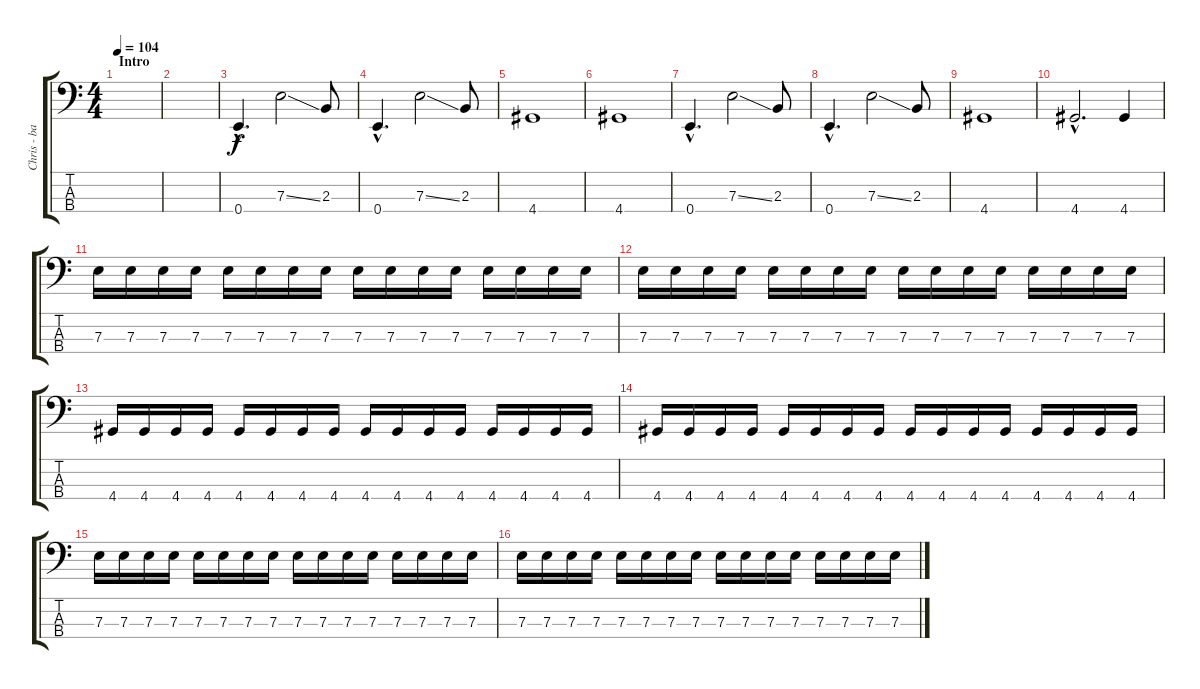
\track ("Chris - bass" "Chris - ba") {instrument electricbassfinger}
\staff {score tabs}
\tuning (G2 D2 A1 E1) {hide}
\ts (4 4)
\section ("" "Intro")
\tempo 104
\clef f4
\ks c
|
|
0.4{hac}.4{d} 7.3{ss}.2 2.3.8 |
0.4{hac}.4{d} 7.3{ss}.2 2.3.8 |
4.4.1 |
4.4.1 |
0.4{hac}.4{d} 7.3{ss}.2 2.3.8 |
0.4{hac}.4{d} 7.3{ss}.2 2.3.8 |
4.4.1 |
4.4{hac}.2{d} 4.4.4 |
\section ("" "")
7.3.16 7.3.16 7.3.16 7.3.16 7.3.16 7.3.16 7.3.16 7.3.16 7.3.16 7.3.16 7.3.16 7.3.16 7.3.16 7.3.16 7.3.16 7.3.16 |
7.3.16 7.3.16 7.3.16 7.3.16 7.3.16 7.3.16 7.3.16 7.3.16 7.3.16 7.3.16 7.3.16 7.3.16 7.3.16 7.3.16 7.3.16 7.3.16 |
4.4.16 4.4.16 4.4.16 4.4.16 4.4.16 4.4.16 4.4.16 4.4.16 4.4.16 4.4.16 4.4.16 4.4.16 4.4.16 4.4.16 4.4.16 4.4.16 |
4.4.16 4.4.16 4.4.16 4.4.16 4.4.16 4.4.16 4.4.16 4.4.16 4.4.16 4.4.16 4.4.16 4.4.16 4.4.16 4.4.16 4.4.16 4.4.16 |
7.3.16 7.3.16 7.3.16 7.3.16 7.3.16 7.3.16 7.3.16 7.3.16 7.3.16 7.3.16 7.3.16 7.3.16 7.3.16 7.3.16 7.3.16 7.3.16 |
7.3.16 7.3.16 7.3.16 7.3.16 7.3.16 7.3.16 7.3.16 7.3.16 7.3.16 7.3.16 7.3.16 7.3.16 7.3.16 7.3.16 7.3.16 7.3.16
